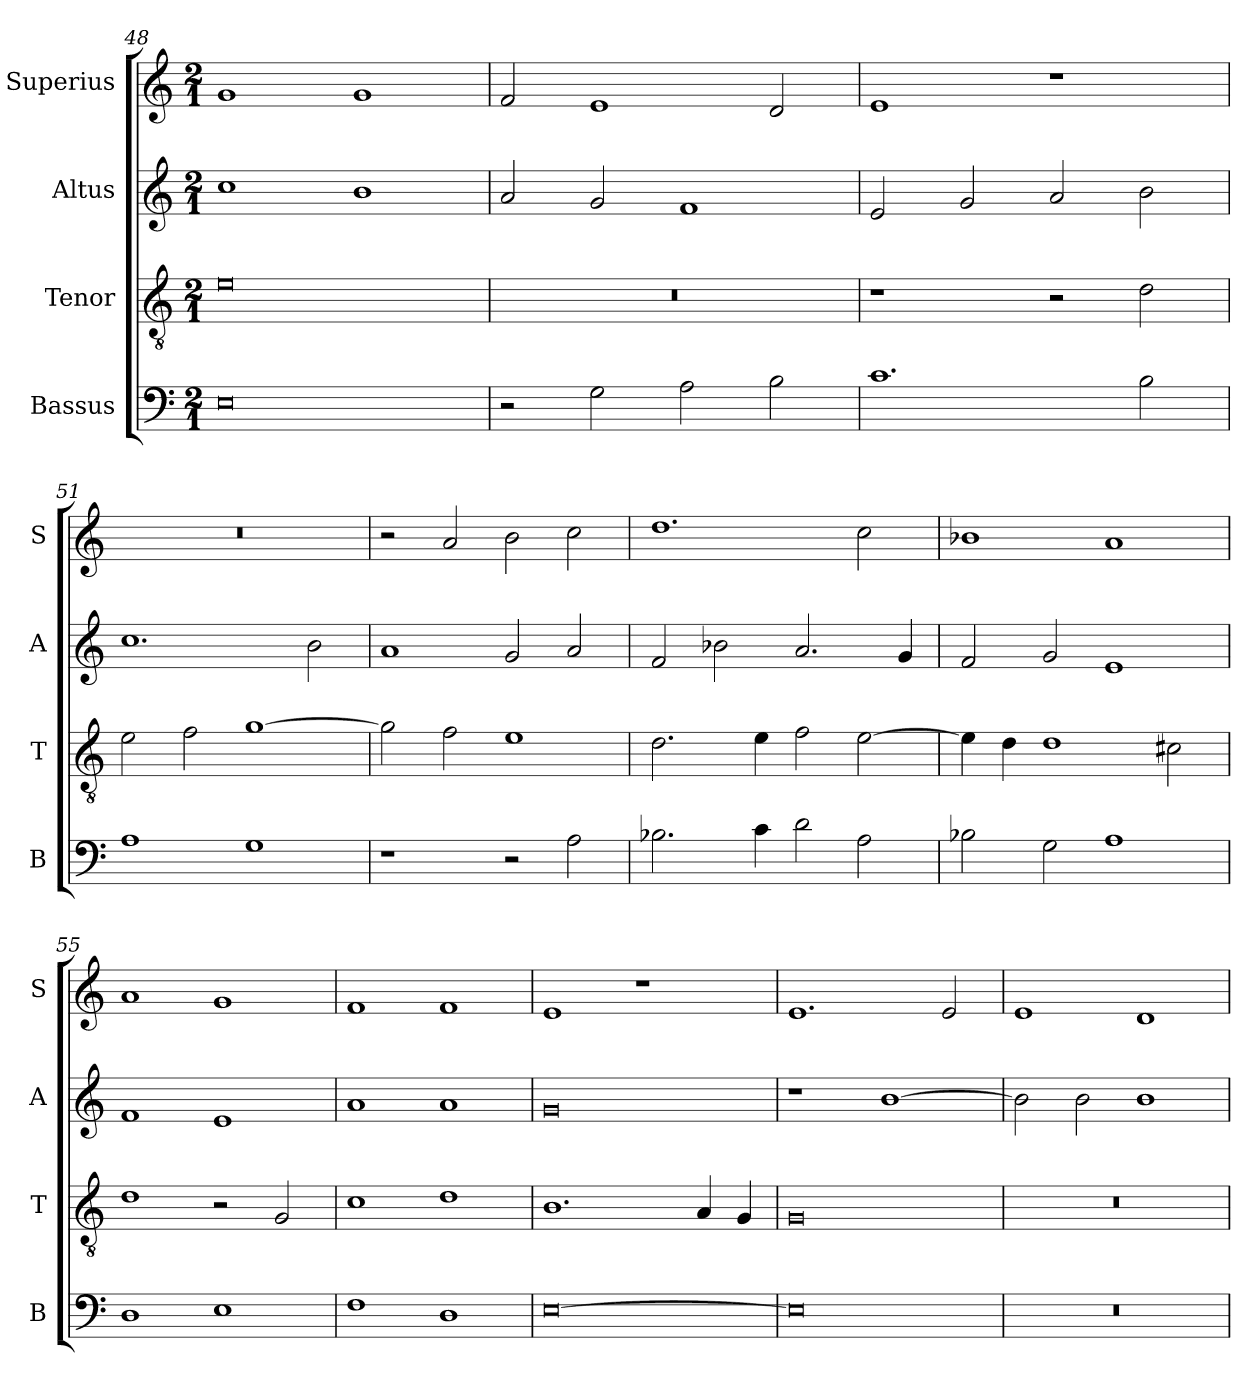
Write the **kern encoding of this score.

**kern	**kern	**kern	**kern
*part4	*part3	*part2	*part1
*staff4	*staff3	*staff2	*staff1
*I"Bassus	*I"Tenor	*I"Altus	*I"Superius
*I'B	*I'T	*I'A	*I'S
*clefF4	*clefGv2	*clefG2	*clefG2
*k[]	*k[]	*k[]	*k[]
*C:	*C:	*C:	*C:
*M2/1	*M2/1	*M2/1	*M2/1
=48	=48	=48	=48
0E	0e	1cc	1g
.	.	1b	1g
=49	=49	=49	=49
2r	0r	2a	2f
2G	.	2g	1e
2A	.	1f	.
2B	.	.	2d
=50	=50	=50	=50
1.c	1r	2e	1e
.	.	2g	.
.	2r	2a	1r
2B	2d	2b	.
=51	=51	=51	=51
1A	2e	1.cc	0r
.	2f	.	.
1G	[1g	.	.
.	.	2b	.
=52	=52	=52	=52
1r	2g]	1a	2r
.	2f	.	2a
2r	1e	2g	2b
2A	.	2a	2cc
=53	=53	=53	=53
2.B-X	2.d	2f	1.dd
.	.	2b-X	.
4c	4e	.	.
2d	2f	2.a	.
2A	[2e	.	2cc
.	.	4g	.
=54	=54	=54	=54
2B-X	4e]	2f	1b-X
.	4d	.	.
2G	1d	2g	.
1A	.	1e	1a
.	2c#X	.	.
=55	=55	=55	=55
1D	1d	1f	1a
1E	2r	1e	1g
.	2G	.	.
=56	=56	=56	=56
1F	1c	1a	1f
1D	1d	1a	1f
=57	=57	=57	=57
[0E	1.B	0g	1e
.	.	.	1r
.	4A	.	.
.	4G	.	.
=58	=58	=58	=58
0E]	0G	1r	1.e
.	.	[1b	.
.	.	.	2e
=59	=59	=59	=59
0r	0r	2b]	1e
.	.	2b	.
.	.	1b	1d
=	=	=	=
*-	*-	*-	*-
